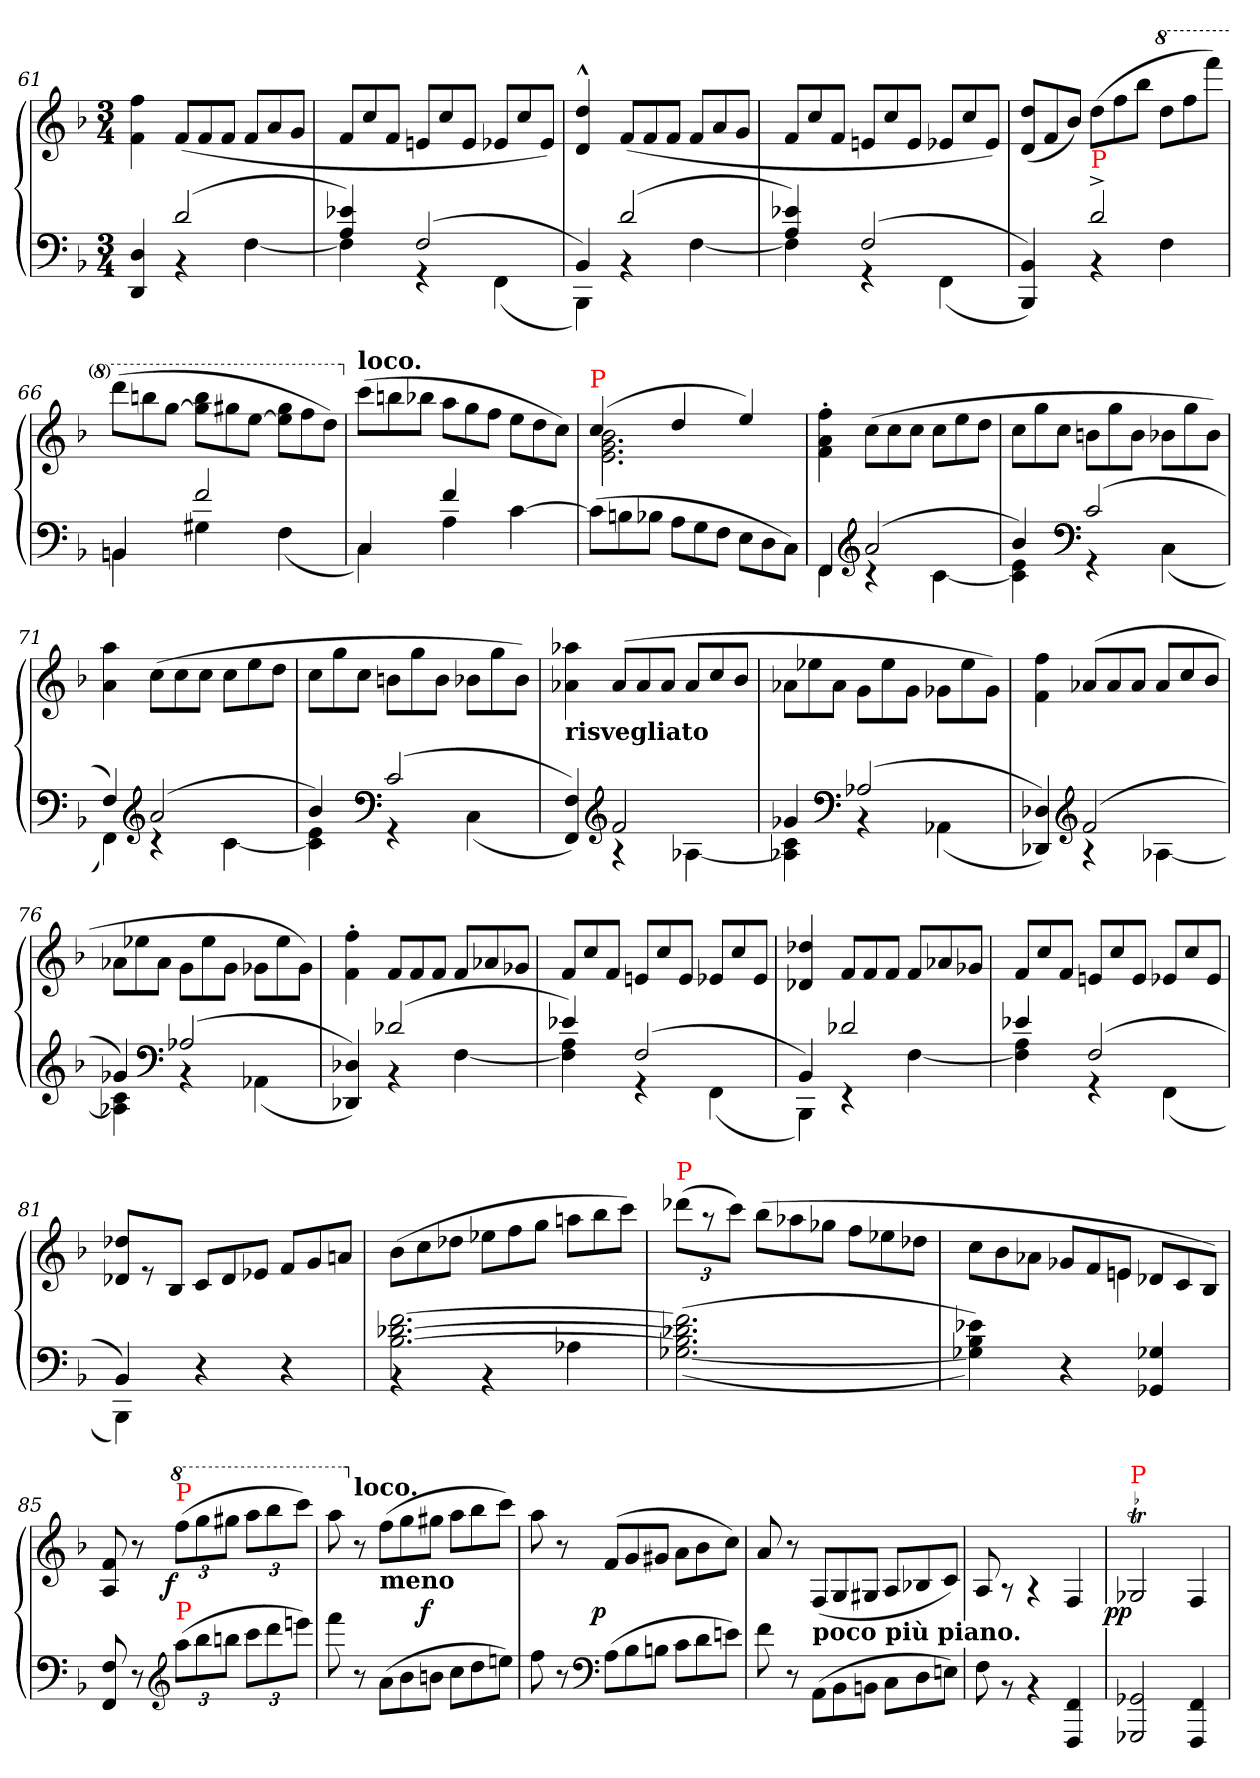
**kern	**kern	**dynam
*part1	*part1	*part1
*staff2	*staff1	*staff1/2
*clefF4	*clefG2	*
*k[b-]	*k[b-]	*
*M3/4	*M3/4	*
=61	=61	=61
*^	*	*
4D 4DD	4ryy	4ff 4f	.
*	*	*Xtuplet	*
(>2d	4r	(>12fL	.
.	.	12f	.
.	.	12fJ	.
.	[4F	12fL	.
.	.	12a	.
.	.	12gJ	.
=62	=62	=62	=62
4e-X 4A)	4F]	12fL	.
.	.	12cc	.
.	.	12fJ	.
(>2F	4rGG	12enL	.
.	.	12cc	.
.	.	12eJ	.
.	(<4FF	12e-XL	.
.	.	12cc	.
.	.	12e-J)	.
=63	=63	=63	=63
4BB-)	4BBB-)	4dd^^>/ 4d^^>/	.
(>2d	4rBB	(>12fL	.
.	.	12f	.
.	.	12fJ	.
.	[4F	12fL	.
.	.	12a	.
.	.	12gJ	.
=64	=64	=64	=64
4e-X 4A)	4F]	12fL	.
.	.	12cc	.
.	.	12fJ	.
(>2F	4rGG	12enL	.
.	.	12cc	.
.	.	12eJ	.
.	(<4FF	12e-XL	.
.	.	12cc	.
.	.	12e-J)	.
=65	=65	=65	=65
4BB- 4BBB-))	4ryy	(<12dd 12dL	.
.	.	12f	.
.	.	12b-J)	.
!LO:TX:a:color=red:t=P	!	!	!
2d^<	4rBB	(>12ddL	.
.	.	12ff	.
.	.	12bb-J	.
*	*	*8va	*
.	4F	12dddL	.
.	.	12fff	.
.	.	12ffffJ)	.
=66	=66	=66	=66
4BBn	4BBn	(>12ddddL	.
.	.	12bbbn	.
.	.	[12gggJ	.
2f	4G#X	12bbb 12ggg]L	.
.	.	12ggg#X	.
.	.	[12eeeJ	.
.	(>4F	12ggg# 12eee]L	.
.	.	12fff	.
.	.	12dddJ)	.
=67	=67	=67	=67
*	*	*X8va	*
!	!	!LO:TX:a:B:t=loco.	!
4C	4C)	(>12cccL	.
.	.	12bbn	.
.	.	12bb-XJ	.
4f	4A	12aaL	.
.	.	12gg	.
.	.	12ffJ	.
4ryy	[4c	12eeL	.
.	.	12dd	.
.	.	12ccJ)	.
*v	*v	*	*
=68	=68	=68
*Xtuplet	*	*
*	*^	*
!	!LO:TX:a:color=red:t=P	!	!
(>12cL]	(>4cc	2.b- 2.g 2.e	.
12Bn	.	.	.
12B-XJ	.	.	.
12AL	4dd	.	.
12G	.	.	.
12FJ	.	.	.
12EL	4ee)	.	.
12D	.	.	.
12CJ)	.	.	.
*	*v	*v	*
=69	=69	=69
*^	*	*
4FF	4FF	4ff'> 4a'> 4f'>	.
*clefG2	*	*	*
(>2a	4rc	(>12ccL	.
.	.	12cc	.
.	.	12ccJ	.
.	[4c	12ccL	.
.	.	12ee	.
.	.	12ddJ	.
=70	=70	=70	=70
4b-)	4e 4c]	12ccL	.
.	.	12gg	.
.	.	12ccJ	.
*clefF4	*	*	*
(>2c	4rGG	12bnL	.
.	.	12gg	.
.	.	12bJ	.
.	(<4C	12b-XL	.
.	.	12gg	.
.	.	12b-J)	.
=71	=71	=71	=71
4F)	4FF)	4aa 4a	.
*clefG2	*	*	*
(>2a	4rc	(>12ccL	.
.	.	12cc	.
.	.	12ccJ	.
.	[4c	12ccL	.
.	.	12ee	.
.	.	12ddJ	.
=72	=72	=72	=72
4b-)	4e 4c]	12ccL	.
.	.	12gg	.
.	.	12ccJ	.
*clefF4	*	*	*
(>2c	4rGG	12bnL	.
.	.	12gg	.
.	.	12bJ	.
.	(<4C	12b-XL	.
.	.	12gg	.
.	.	12b-J)	.
=73	=73	=73	=73
!	!	!LO:TX:b:B:t=risvegliato	!
4F 4FF))	4ryy	4aa-X 4a-X	.
*clefG2	*	*	*
2f	4rA	(>12a-/L	.
.	.	12a-	.
.	.	12a-J	.
.	[4A-X	12a-/L	.
.	.	12cc	.
.	.	12b-J	.
=74	=74	=74	=74
4g-X	4c 4A-X]	12a-X\L	.
.	.	12ee-X	.
.	.	12a-J	.
*clefF4	*	*	*
(>2A-X	4rBB	12g\L	.
.	.	12ee-	.
.	.	12gJ	.
.	(<4AA-X	12g-X\L	.
.	.	12ee-	.
.	.	12g-J)	.
=75	=75	=75	=75
4D-X 4DD-X))	4ryy	4ff 4f	.
*clefG2	*	*	*
(>2f	4rA	(>12a-X/L	.
.	.	12a-	.
.	.	12a-J	.
.	[4A-X	12a-/L	.
.	.	12cc	.
.	.	12b-J	.
=76	=76	=76	=76
4g-X)	4c 4A-X]	12a-X\L	.
.	.	12ee-X	.
.	.	12a-J	.
*clefF4	*	*	*
(>2A-X	4rBB	12g\L	.
.	.	12ee-	.
.	.	12gJ	.
.	(<4AA-X	12g-X\L	.
.	.	12ee-	.
.	.	12g-J)	.
=77	=77	=77	=77
4D-X 4DD-X))	4ryy	4ff'> 4f'>	.
(>2d-X	4rBB	12fL	.
.	.	12f	.
.	.	12fJ	.
.	[4F	12fL	.
.	.	12a-X	.
.	.	12g-XJ	.
=78	=78	=78	=78
4e-X)	4A 4F]	12fL	.
.	.	12cc	.
.	.	12fJ	.
(>2F	4rGG	12enL	.
.	.	12cc	.
.	.	12eJ	.
.	(<4FF	12e-XL	.
.	.	12cc	.
.	.	12e-J	.
=79	=79	=79	=79
4BB-)	4BBB-)	4dd-X 4d-X	.
2d-X	4r	12fL	.
.	.	12f	.
.	.	12fJ	.
.	[4F	12fL	.
.	.	12a-X	.
.	.	12g-XJ	.
=80	=80	=80	=80
4e-X	4A 4F]	12fL	.
.	.	12cc	.
.	.	12fJ	.
(>2F	4rGG	12enL	.
.	.	12cc	.
.	.	12eJ	.
.	(<4FF	12e-XL	.
.	.	12cc	.
.	.	12e-J	.
=81	=81	=81	=81
4BB-)	4BBB-)	12dd-X 12d-XL	.
.	.	12r	.
.	.	12B-J	.
4r	2ryy	12cL	.
.	.	12d-	.
.	.	12e-XJ	.
4r	.	12fL	.
.	.	12g	.
.	.	12anJ	.
=82	=82	=82	=82
[2.f\ [2.d-X\ [2.B-\	4rBB	(>12b-L	.
.	.	12cc	.
.	.	12dd-XJ	.
.	4rBB	12ee-jiL	.
.	.	12ff	.
.	.	12ggJ	.
.	4A-X	12aanL	.
.	.	12bb-	.
.	.	12cccJ)	.
*v	*v	*	*
=83	=83	=83
*	*tuplet	*
*	*Xbrackettup	*
!	!LO:TX:a:color=red:t=P	!
(>(>2.f] 2.d-X] 2.B-] [2.G-X	(>12ddd-XL	.
.	12raa	.
.	12cccJ)	.
*	*Xtuplet	*
.	(>12bb-L	.
.	12aa-X	.
.	12gg-XJ	.
.	12ffL	.
.	12ee-ji	.
.	12dd-XJ	.
=84	=84	=84
*	*^	*
4e-X 4B- 4G-X]))	12ccL	6ryy	.
.	12b-	.	.
.	12a-XJ	6ryy	.
4r	12g-XL	.	.
.	12f	12ryy	.
.	12enJ	4en	.
4G-X 4GG-X	12d-XL	.	.
.	12c	.	.
.	12B-J)	12ryy	.
*	*v	*v	*
=85	=85	=85
8F 8FF	8f 8A	.
8r	8r	.
*clefG2	*	*
*tuplet	*	*
*Xbrackettup	*	*
*	*8va	*
*	*tuplet	*
!	!LO:TX:a:color=red:t=P	!
!LO:TX:a:color=red:t=P	!	!
!	!	!LO:DY:rj
(>12aaL	(>12fffL	f
12bb-	12ggg	.
12bbnJ	12ggg#XJ	.
12cccL	12aaaL	.
12ddd	12bbb-	.
12eeenJ)	12ccccJ)	.
=86	=86	=86
8fff	8aaa	.
*	*X8va	*
!	!LO:TX:a:B:t=loco.	!
8r	8r	.
*Xtuplet	*Xtuplet	*
!	!LO:TX:b:B:t=meno	!
(>12a\L	(>12ffL	.
12b-	12gg	.
12bnJ	12gg#XJ	f
12cc\L	12aaL	.
12dd	12bb-	.
12eenJ)	12cccJ)	.
=87	=87	=87
8ff	8aa	.
8r	8r	.
*clefF4	*	*
!	!	!LO:DY:rj
(>12AL	(>12fL	p
12B-	12g	.
12BnJ	12g#XJ	.
12cL	12aL	.
12d	12b-	.
12enJ)	12ccJ)	.
=88	=88	=88
8f	8a	.
8r	8r	.
!	!LO:TX:b:B:t=poco più piano.	!
(<12AA\L	(>12F/L	.
12BB-\	12G/	.
12BBnJ	12G#XJ	.
12C\L	12A/L	.
12D	12B-X	.
12En\J)	12c/J)	.
=89	=89	=89
8F\	8A/	.
8rBB	8rA	.
4rBB	4rA	.
4FF/ 4FFF/	4F/	.
=90	=90	=90
!	!LO:TX:a:color=red:t=P	!
!	!LO:TR:acc=-	!LO:DY:rj
2GG-X/ 2GGG-X/	2G-XT/	pp
4FF/ 4FFF/	4F/	.
=	=	=
*-	*-	*-
